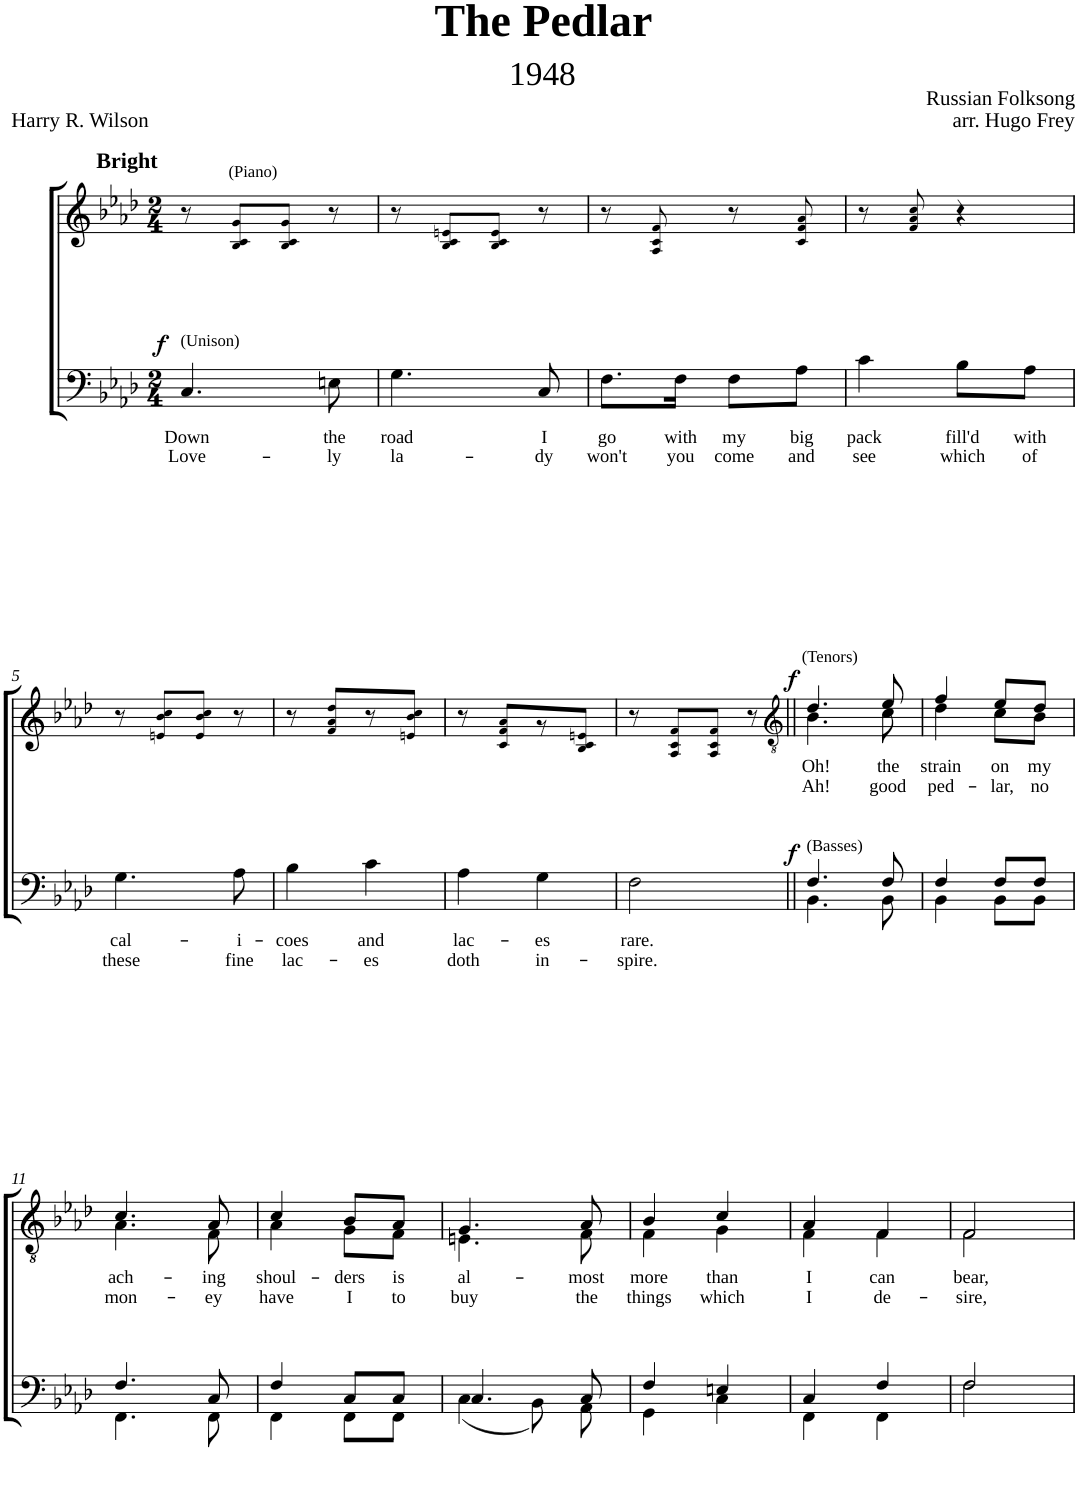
**kern	**text	**text	**dynam	**kern	**text	**text	**dynam
*part2	*part2	*part2	*part2	*part1	*part1	*part1	*part1
*staff2	*staff2	*staff2	*staff2	*staff1	*staff1	*staff1	*staff1
*I"Piano	*	*	*	*I"Piano	*	*	*
*I'Pno	*	*	*	*I'Pno	*	*	*
*clefF4	*	*	*	*clefG2	*	*	*
*k[b-e-a-d-]	*	*	*	*k[b-e-a-d-]	*	*	*
*M2/4	*	*	*	*M2/4	*	*	*
=1	=1	=1	=1	=1	=1	=1	=1
!	!	!	!	!LO:TX:a:B:t=Bright	!	!	!
!LO:TX:a:t=(Unison)	!	!	!	!	!	!	!
!	!LO:LY:b	!LO:LY:b	!LO:DY:a	!	!	!	!
4.C/	Down	Love-	f	8r	.	.	.
!	!	!	!	!LO:TX:a:t=(Piano)	!	!	!
.	.	.	.	8B-!/ 8c!/ 8g!/L	.	.	.
.	.	.	.	8B-!/ 8c!/ 8g!/J	.	.	.
!	!LO:LY:b	!LO:LY:b	!	!	!	!	!
8En\	the	-ly	.	8r	.	.	.
=2	=2	=2	=2	=2	=2	=2	=2
!	!LO:LY:b	!LO:LY:b	!	!	!	!	!
4.G\	road	la-	.	8r	.	.	.
.	.	.	.	8B-!/ 8c!/ 8en!/L	.	.	.
.	.	.	.	8B-!/ 8c!/ 8e!/J	.	.	.
!	!LO:LY:b	!LO:LY:b	!	!	!	!	!
8C/	I	-dy	.	8r	.	.	.
=3	=3	=3	=3	=3	=3	=3	=3
!	!LO:LY:b	!LO:LY:b	!	!	!	!	!
8.F\L	go	won't	.	8r	.	.	.
.	.	.	.	8A-!/ 8c!/ 8f!/	.	.	.
!	!LO:LY:b	!LO:LY:b	!	!	!	!	!
16F\Jk	with	you	.	.	.	.	.
!	!LO:LY:b	!LO:LY:b	!	!	!	!	!
8F\L	my	come	.	8r	.	.	.
!	!LO:LY:b	!LO:LY:b	!	!	!	!	!
8A-\J	big	and	.	8c!/ 8f!/ 8a-!/	.	.	.
=4	=4	=4	=4	=4	=4	=4	=4
!	!LO:LY:b	!LO:LY:b	!	!	!	!	!
4c\	pack	see	.	8r	.	.	.
.	.	.	.	8f!/ 8a-!/ 8cc!/	.	.	.
!	!LO:LY:b	!LO:LY:b	!	!	!	!	!
8B-\L	fill'd	which	.	4r	.	.	.
!	!LO:LY:b	!LO:LY:b	!	!	!	!	!
8A-\J	with	of	.	.	.	.	.
!!LO:LB:g=z
=5	=5	=5	=5	=5	=5	=5	=5
!	!LO:LY:b	!LO:LY:b	!	!	!	!	!
4.G\	cal-	these	.	8r	.	.	.
.	.	.	.	8en!/ 8b-!/ 8cc!/L	.	.	.
.	.	.	.	8e!/ 8b-!/ 8cc!/J	.	.	.
!	!LO:LY:b	!LO:LY:b	!	!	!	!	!
8A-\	-i-	fine	.	8r	.	.	.
=6	=6	=6	=6	=6	=6	=6	=6
!	!LO:LY:b	!LO:LY:b	!	!	!	!	!
4B-\	-coes	lac-	.	8r	.	.	.
.	.	.	.	8f!/ 8a-!/ 8dd-!/L	.	.	.
!	!LO:LY:b	!LO:LY:b	!	!	!	!	!
4c\	and	-es	.	8r	.	.	.
.	.	.	.	8en!/ 8b-!/ 8cc!/J	.	.	.
=7	=7	=7	=7	=7	=7	=7	=7
!	!LO:LY:b	!LO:LY:b	!	!	!	!	!
4A-\	lac-	doth	.	8r	.	.	.
.	.	.	.	8c!/ 8f!/ 8a-!/L	.	.	.
!	!LO:LY:b	!LO:LY:b	!	!	!	!	!
4G\	-es	in-	.	8r	.	.	.
.	.	.	.	8B-!/ 8c!/ 8en!/J	.	.	.
=8	=8	=8	=8	=8	=8	=8	=8
!	!LO:LY:b	!LO:LY:b	!	!	!	!	!
2F\	rare.	-spire.	.	8r	.	.	.
.	.	.	.	8A-!/ 8c!/ 8f!/L	.	.	.
.	.	.	.	8A-!/ 8c!/ 8f!/J	.	.	.
.	.	.	.	8r	.	.	.
=9||	=9||	=9||	=9||	=9||	=9||	=9||	=9||
*	*	*	*	*clefGv2	*	*	*
*^	*	*	*	*	*	*	*
!	!	!	!	!	!LO:TX:a:t=(Tenors)	!	!	!
!LO:TX:a:t=(Basses)	!	!	!	!	!	!	!	!
!	!	!	!	!LO:DY:a	!	!LO:LY:b	!LO:LY:b	!LO:DY:a
*	*	*	*	*	*^	*	*	*
4.F/	4.BB-\	.	.	f	4.d-/	4.B-\	Oh!	Ah!	f
!	!	!	!	!	!	!	!LO:LY:b	!LO:LY:b	!
8F/	8BB-\	.	.	.	8e-/	8c\	the	good	.
=10	=10	=10	=10	=10	=10	=10	=10	=10	=10
!	!	!	!	!	!	!	!LO:LY:b	!LO:LY:b	!
4F/	4BB-\	.	.	.	4f/	4d-\	strain	ped-	.
!	!	!	!	!	!	!	!LO:LY:b	!LO:LY:b	!
8F/L	8BB-\L	.	.	.	8e-/L	8c\L	on	-lar,	.
!	!	!	!	!	!	!	!LO:LY:b	!LO:LY:b	!
8F/J	8BB-\J	.	.	.	8d-/J	8B-\J	my	no	.
!!LO:LB:g=z	!!
=11	=11	=11	=11	=11	=11	=11	=11	=11	=11
!	!	!	!	!	!	!	!LO:LY:b	!LO:LY:b	!
4.F/	4.FF\	.	.	.	4.c/	4.A-\	ach-	mon-	.
!	!	!	!	!	!	!	!LO:LY:b	!LO:LY:b	!
8C/	8FF\	.	.	.	8A-/	8F\	-ing	-ey	.
=12	=12	=12	=12	=12	=12	=12	=12	=12	=12
!	!	!	!	!	!	!	!LO:LY:b	!LO:LY:b	!
4F/	4FF\	.	.	.	4c/	4A-\	shoul-	have	.
!	!	!	!	!	!	!	!LO:LY:b	!LO:LY:b	!
8C/L	8FF\L	.	.	.	8B-/L	8G\L	-ders	I	.
!	!	!	!	!	!	!	!LO:LY:b	!LO:LY:b	!
8C/J	8FF\J	.	.	.	8A-/J	8F\J	is	to	.
=13	=13	=13	=13	=13	=13	=13	=13	=13	=13
!	!	!	!	!	!	!	!LO:LY:b	!LO:LY:b	!
4.C/	(4C\	.	.	.	4.G/	4.En\	al-	buy	.
.	8BB-\)	.	.	.	.	.	.	.	.
!	!	!	!	!	!	!	!LO:LY:b	!LO:LY:b	!
8C/	8AA-\	.	.	.	8A-/	8F\	-most	the	.
=14	=14	=14	=14	=14	=14	=14	=14	=14	=14
!	!	!	!	!	!	!	!LO:LY:b	!LO:LY:b	!
4F/	4GG\	.	.	.	4B-/	4F\	more	things	.
!	!	!	!	!	!	!	!LO:LY:b	!LO:LY:b	!
4En/	4C\	.	.	.	4c/	4G\	than	which	.
=15	=15	=15	=15	=15	=15	=15	=15	=15	=15
!	!	!	!	!	!	!	!LO:LY:b	!LO:LY:b	!
4C/	4FF\	.	.	.	4A-/	4F\	I	I	.
!	!	!	!	!	!	!	!LO:LY:b	!LO:LY:b	!
4F/	4FF\	.	.	.	4F/	4F\	can	de-	.
=16	=16	=16	=16	=16	=16	=16	=16	=16	=16
!	!	!	!	!	!	!	!LO:LY:b	!LO:LY:b	!
2F/	2F\	.	.	.	2F/	2F\	bear,	-sire,	.
*v	*v	*	*	*	*	*	*	*	*
*	*	*	*	*v	*v	*	*	*
=	=	=	=	=	=	=	=
*-	*-	*-	*-	*-	*-	*-	*-
